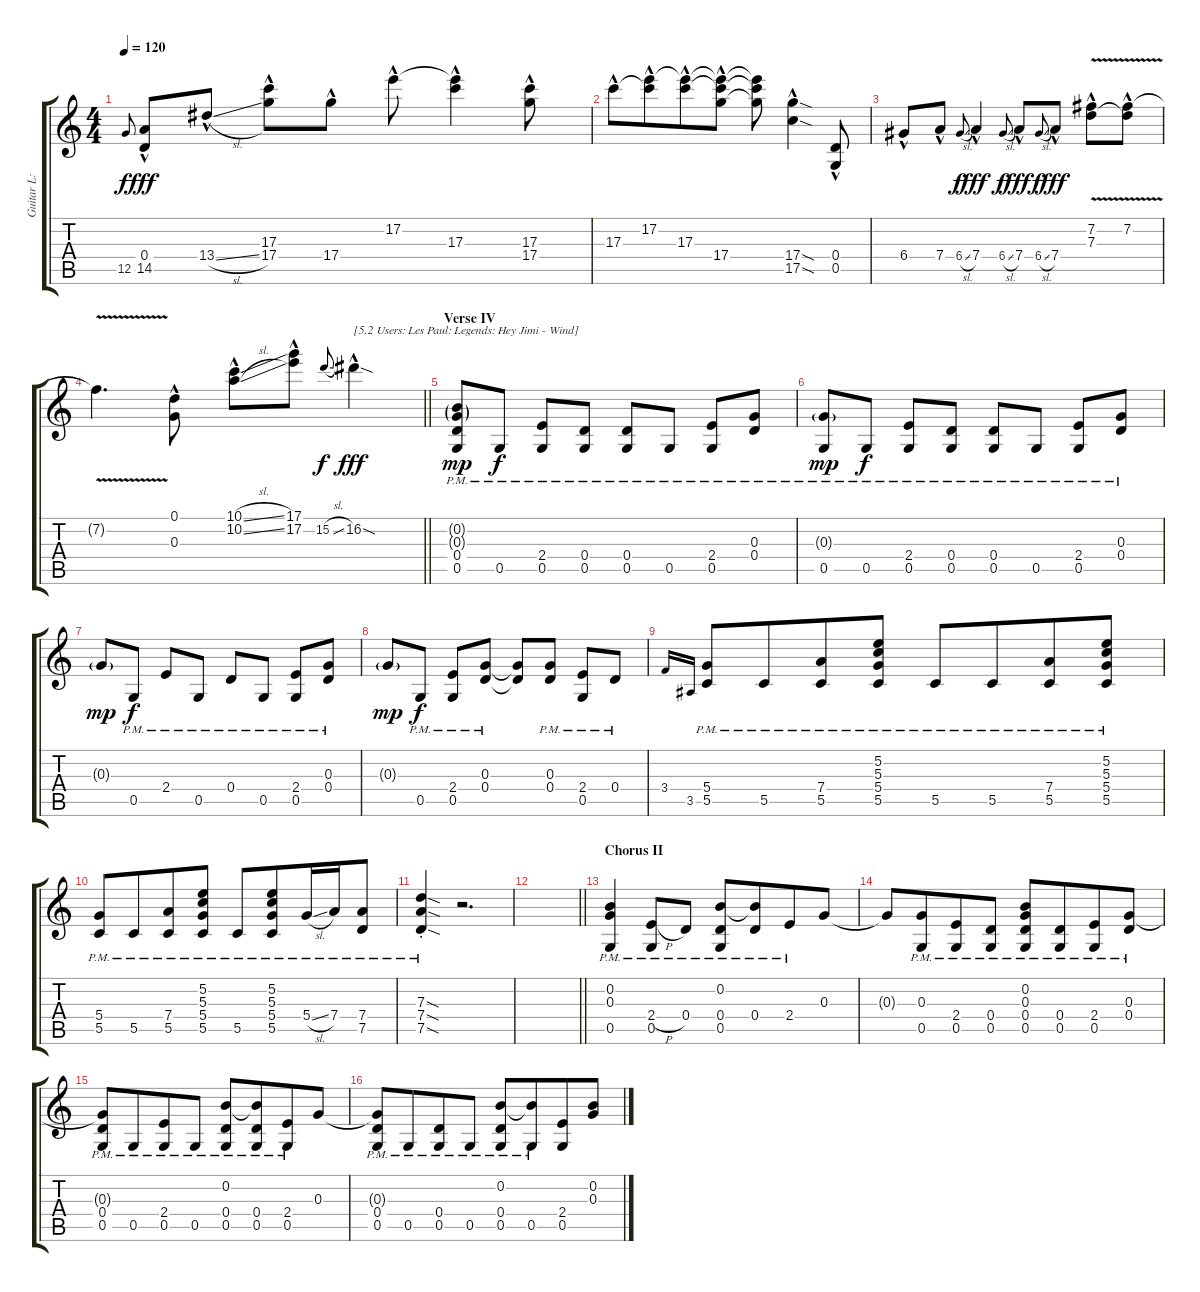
\track ("Guitar L: George" "Guitar L: ") {instrument distortionguitar}
\staff {score tabs}
\tuning (D4 B3 G3 D3 G2 D2) {hide}
\ts (4 4)
\tempo 120
\clef g2
\ks c
12.5.8{gr onbeat dy f} (0.4{hac} 14.5{hac}).8{dy fff} 13.4{sl hac}.8 (17.3{hac} 17.4{hac}).8 17.4{hac}.8 17.2{hac}.8 (17.2{t} 17.3{hac}).4 (17.3{hac} 17.4{hac}).8 |
17.3{hac}.8 (17.2{hac} 17.3{t}).8{beam merge} (17.2{t} 17.3{hac}).8 (17.2{t} 17.3{t} 17.4{hac}).8 (17.2{t} 17.3{t} 17.4{t}).8 (17.4{sod hac} 17.5{sod hac}).4 (0.4{hac} 0.5{hac}).8 |
6.4{hac}.8 7.4{hac}.8 6.4{sl}.8{gr onbeat dy f} 7.4{hac}.4{dy fff} 6.4{sl}.8{gr onbeat dy f} 7.4{hac}.8{dy fff} 6.4{sl}.8{gr onbeat dy f} 7.4{hac}.8{dy fff} (7.2{v hac} 7.3{hac}).8 (7.2{v hac} 7.3{t}).8 |
\barLineRight lightlight
7.2{t}.4{d} (0.1{hac} 0.3{hac}).8 (10.1{sl hac} 10.2{sl hac}).8 (17.1{hac} 17.2{hac}).8 15.2{sl}.8{gr onbeat dy f} 16.2{sod hac}.4{txt "[5.2 Users: Les Paul: Legends: Hey Jimi - Wind]" dy fff} |
\section ("" "Verse IV")
(0.2{g} 0.3{g} 0.4 0.5{pm}).8{dy mp volume 13 instrument distortionguitar} 0.5{pm}.8{dy f} (2.4{pm} 0.5{pm}).8 (0.4{pm} 0.5).8 (0.4{pm} 0.5{pm}).8 0.5{pm}.8 (2.4{pm} 0.5{pm}).8 (0.3 0.4{pm}).8 |
(0.3{g} 0.5{pm}).8{dy mp} 0.5{pm}.8{dy f} (2.4{pm} 0.5{pm}).8 (0.4{pm} 0.5).8 (0.4{pm} 0.5{pm}).8 0.5{pm}.8 (2.4{pm} 0.5{pm}).8 (0.3 0.4{pm}).8 |
0.3{g}.8{dy mp} 0.5{pm}.8{dy f} 2.4{pm}.8 0.5{pm}.8 0.4{pm}.8 0.5{pm}.8 (2.4{pm} 0.5{pm}).8 (0.3 0.4{pm}).8 |
0.3{g}.8{dy mp} 0.5{pm}.8{dy f} (2.4{pm} 0.5).8 (0.3 0.4{pm}).8 (0.3{t} 0.4{t}).8 (0.3 0.4{pm}).8 (2.4{pm} 0.5{pm}).8 0.4{pm}.8 |
3.4.16{gr onbeat} 3.5.16{gr onbeat} (5.4{pm} 5.5{pm}).8 5.5{pm}.8{beam merge} (7.4{pm} 5.5{pm}).8 (5.2 5.3 5.4{pm} 5.5{pm}).8 5.5{pm}.8 5.5{pm}.8{beam merge} (7.4{pm} 5.5{pm}).8 (5.2 5.3 5.4{pm} 5.5{pm}).8 |
(5.4{pm} 5.5{pm}).8 5.5{pm}.8{beam merge} (7.4{pm} 5.5{pm}).8 (5.2 5.3 5.4{pm} 5.5{pm}).8 5.5{pm}.8 (5.2 5.3 5.4{pm} 5.5{pm}).8{beam merge} 5.4{sl pm}.16 7.4{pm}.16 (7.4{pm} 7.5{pm}).8 |
(7.3{sod st} 7.4{sod pm st} 7.5{sod pm st}).4 r.2{d} |
\barLineRight lightlight
|
\section ("" "Chorus II")
(0.2 0.3 0.5{pm}).4 (2.4{h pm} 0.5{pm}).8 0.4{pm}.8 (0.2 0.4{pm} 0.5{pm}).8 (0.2{t} 0.4{pm}).8{beam merge} 2.4{pm}.8 0.3.8 |
0.3{t}.8 (0.3 0.5{pm}).8{beam merge} (2.4{pm} 0.5{pm}).8 (0.4{pm} 0.5{pm}).8 (0.2 0.3 0.4{pm} 0.5{pm}).8 (0.4{pm} 0.5).8{beam merge} (2.4 0.5{pm}).8 (0.3 0.4{pm}).8 |
(0.3{t} 0.4{pm} 0.5{pm}).8 0.5{pm}.8{beam merge} (2.4{pm} 0.5{pm}).8 0.5{pm}.8 (0.2 0.4{pm} 0.5{pm}).8 (0.2{t} 0.4{pm} 0.5{pm}).8{beam merge} (2.4{pm} 0.5{pm}).8 0.3.8 |
(0.3{t} 0.4{pm} 0.5{pm}).8 0.5{pm}.8{beam merge} (0.4 0.5{pm}).8 0.5{pm}.8 (0.2 0.4{pm} 0.5{pm}).8 (0.2{t} 0.5{pm}).8{beam merge} (2.4 0.5).8 (0.2 0.3).8
